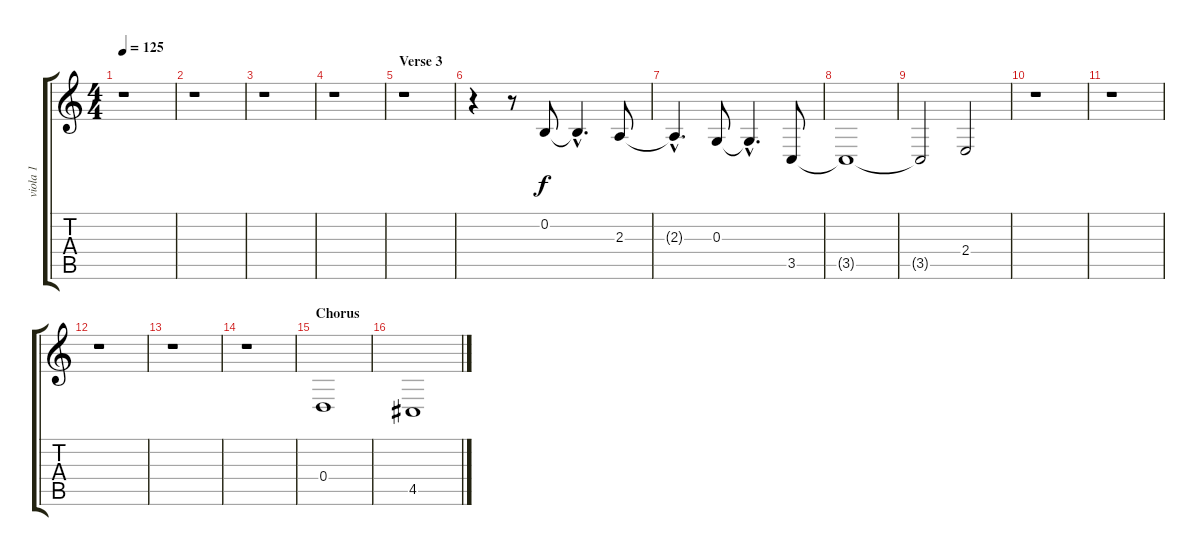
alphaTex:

\track ("viola 1" "viola 1") {instrument viola}
\staff {score tabs}
\tuning (E4 B3 G3 D3 A2 E2) {hide}
\ts (4 4)
\tempo 125
\clef g2
\ks c
r.1{dy f} |
r.1 |
r.1 |
r.1 |
\section ("" "Verse 3 ")
r.1 |
r.4 r.8 0.2.8 0.2{hac t}.4{d} 2.3.8 |
2.3{hac t}.4{d} 0.3.8 0.3{hac t}.4{d} 3.5.8 |
3.5{t}.1 |
3.5{t}.2 2.4.2 |
r.1 |
r.1 |
r.1 |
r.1 |
r.1 |
\section ("" "Chorus")
0.4.1 |
4.5.1
